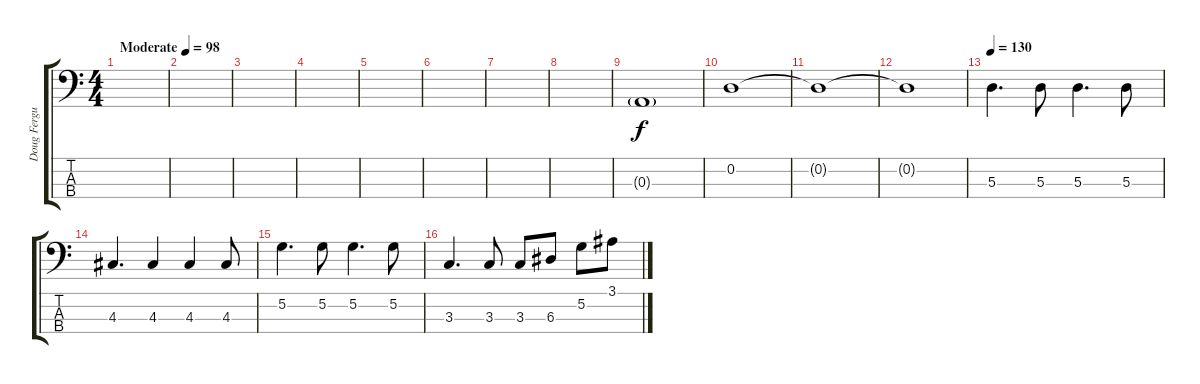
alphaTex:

\track ("Doug Ferguson (Bass)" "Doug Fergu") {instrument electricbassfinger}
\staff {score tabs}
\tuning (G2 D2 A1 E1) {hide}
\ts (4 4)
\tempo (98 "Moderate")
\clef f4
\ks c
|
|
|
|
|
|
|
|
0.3{g}.1 |
0.2.1{dy f} |
0.2{t}.1 |
0.2{t}.1 |
\tempo 130
5.3.4{d} 5.3.8 5.3.4{d} 5.3.8 |
4.3.4{d} 4.3.4 4.3.4 4.3.8 |
5.2.4{d} 5.2.8 5.2.4{d} 5.2.8 |
3.3.4{d} 3.3.8 3.3.8 6.3.8 5.2.8 3.1.8
